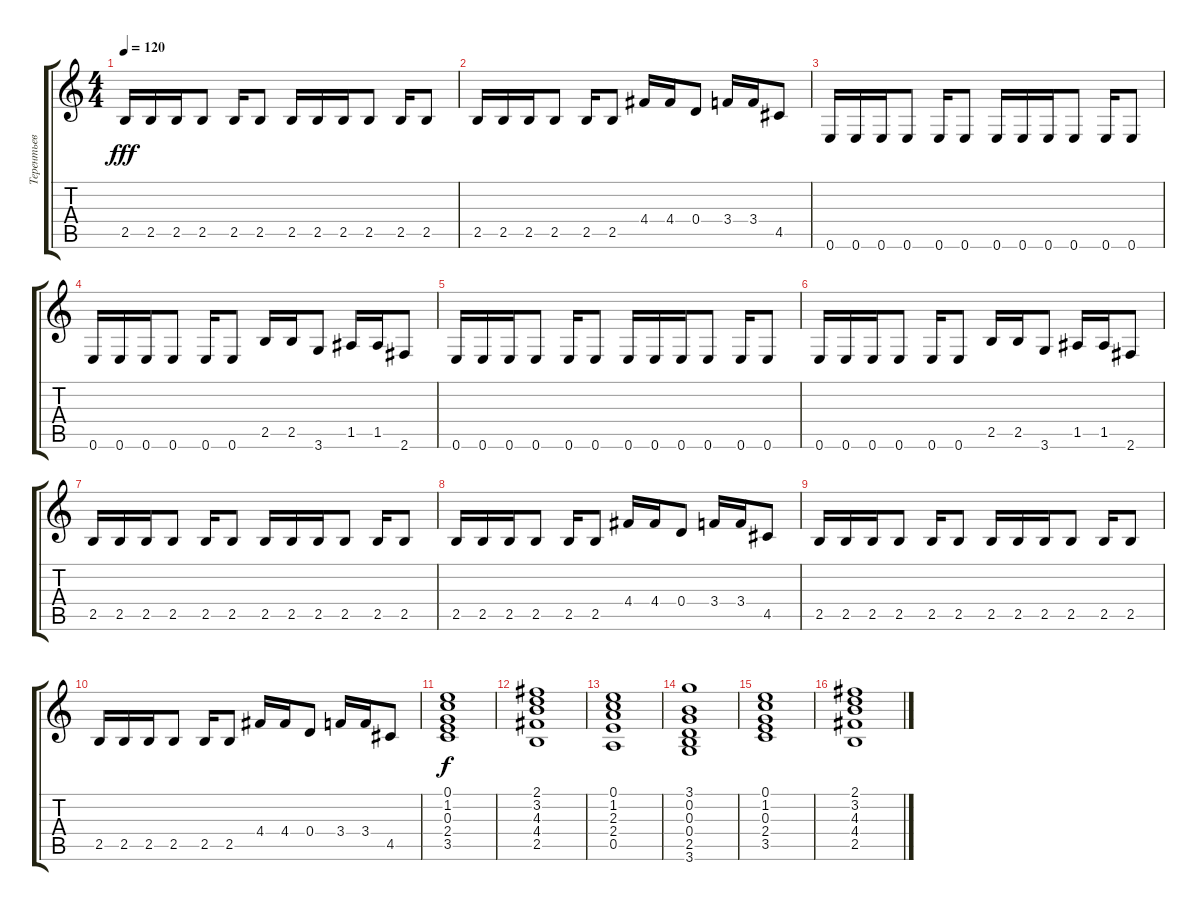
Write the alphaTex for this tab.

\track ("Терентьев" "Терентьев") {instrument distortionguitar}
\staff {score tabs}
\tuning (E4 B3 G3 D3 A2 E2) {hide}
\ts (4 4)
\tempo 120
\clef g2
\ks c
2.5.16{dy fff} 2.5.16 2.5.16 2.5.8 2.5.16 2.5.8 2.5.16 2.5.16 2.5.16 2.5.8 2.5.16 2.5.8 |
2.5.16 2.5.16 2.5.16 2.5.8 2.5.16 2.5.8 4.4.16 4.4.16 0.4.8 3.4.16 3.4.16 4.5.8 |
0.6.16 0.6.16 0.6.16 0.6.8 0.6.16 0.6.8 0.6.16 0.6.16 0.6.16 0.6.8 0.6.16 0.6.8 |
0.6.16 0.6.16 0.6.16 0.6.8 0.6.16 0.6.8 2.5.16 2.5.16 3.6.8 1.5.16 1.5.16 2.6.8 |
0.6.16 0.6.16 0.6.16 0.6.8 0.6.16 0.6.8 0.6.16 0.6.16 0.6.16 0.6.8 0.6.16 0.6.8 |
0.6.16 0.6.16 0.6.16 0.6.8 0.6.16 0.6.8 2.5.16 2.5.16 3.6.8 1.5.16 1.5.16 2.6.8 |
2.5.16 2.5.16 2.5.16 2.5.8 2.5.16 2.5.8 2.5.16 2.5.16 2.5.16 2.5.8 2.5.16 2.5.8 |
2.5.16 2.5.16 2.5.16 2.5.8 2.5.16 2.5.8 4.4.16 4.4.16 0.4.8 3.4.16 3.4.16 4.5.8 |
2.5.16 2.5.16 2.5.16 2.5.8 2.5.16 2.5.8 2.5.16 2.5.16 2.5.16 2.5.8 2.5.16 2.5.8 |
2.5.16 2.5.16 2.5.16 2.5.8 2.5.16 2.5.8 4.4.16 4.4.16 0.4.8 3.4.16 3.4.16 4.5.8 |
(0.1 1.2 0.3 2.4 3.5).1{dy f instrument electricguitarclean} |
(2.1 3.2 4.3 4.4 2.5).1 |
(0.1 1.2 2.3 2.4 0.5).1 |
(3.1 0.2 0.3 0.4 2.5 3.6).1 |
(0.1 1.2 0.3 2.4 3.5).1 |
(2.1 3.2 4.3 4.4 2.5).1
